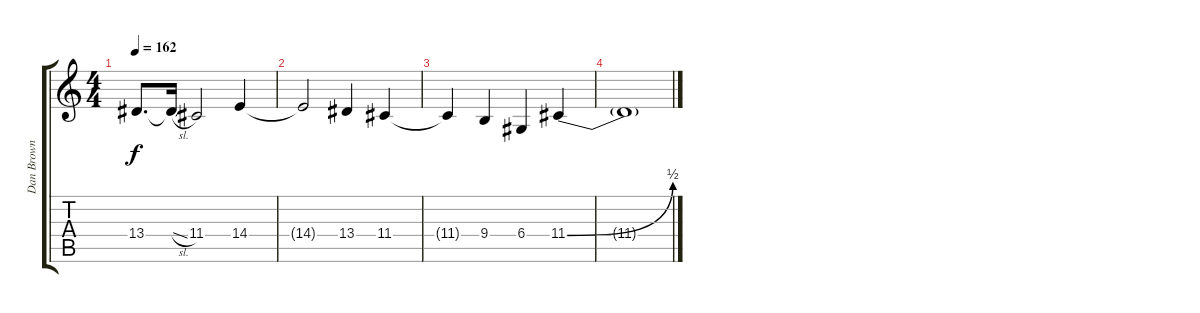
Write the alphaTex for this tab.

\track ("Dan Brown (lead vocal)" "Dan Brown ") {instrument tuba}
\staff {score tabs}
\tuning (E4 B3 G3 D3 A2 E2) {hide}
\ts (4 4)
\tempo 162
\clef g2
\ks c
13.4{t}.8{d dy f} 13.4{sl t}.16 11.4.2 14.4.4 |
14.4{t}.2 13.4.4 11.4.4 |
11.4{t}.4 9.4.4 6.4.4 11.4{be (bend 0 0 60 2)}.4 |
11.4{t}.1
